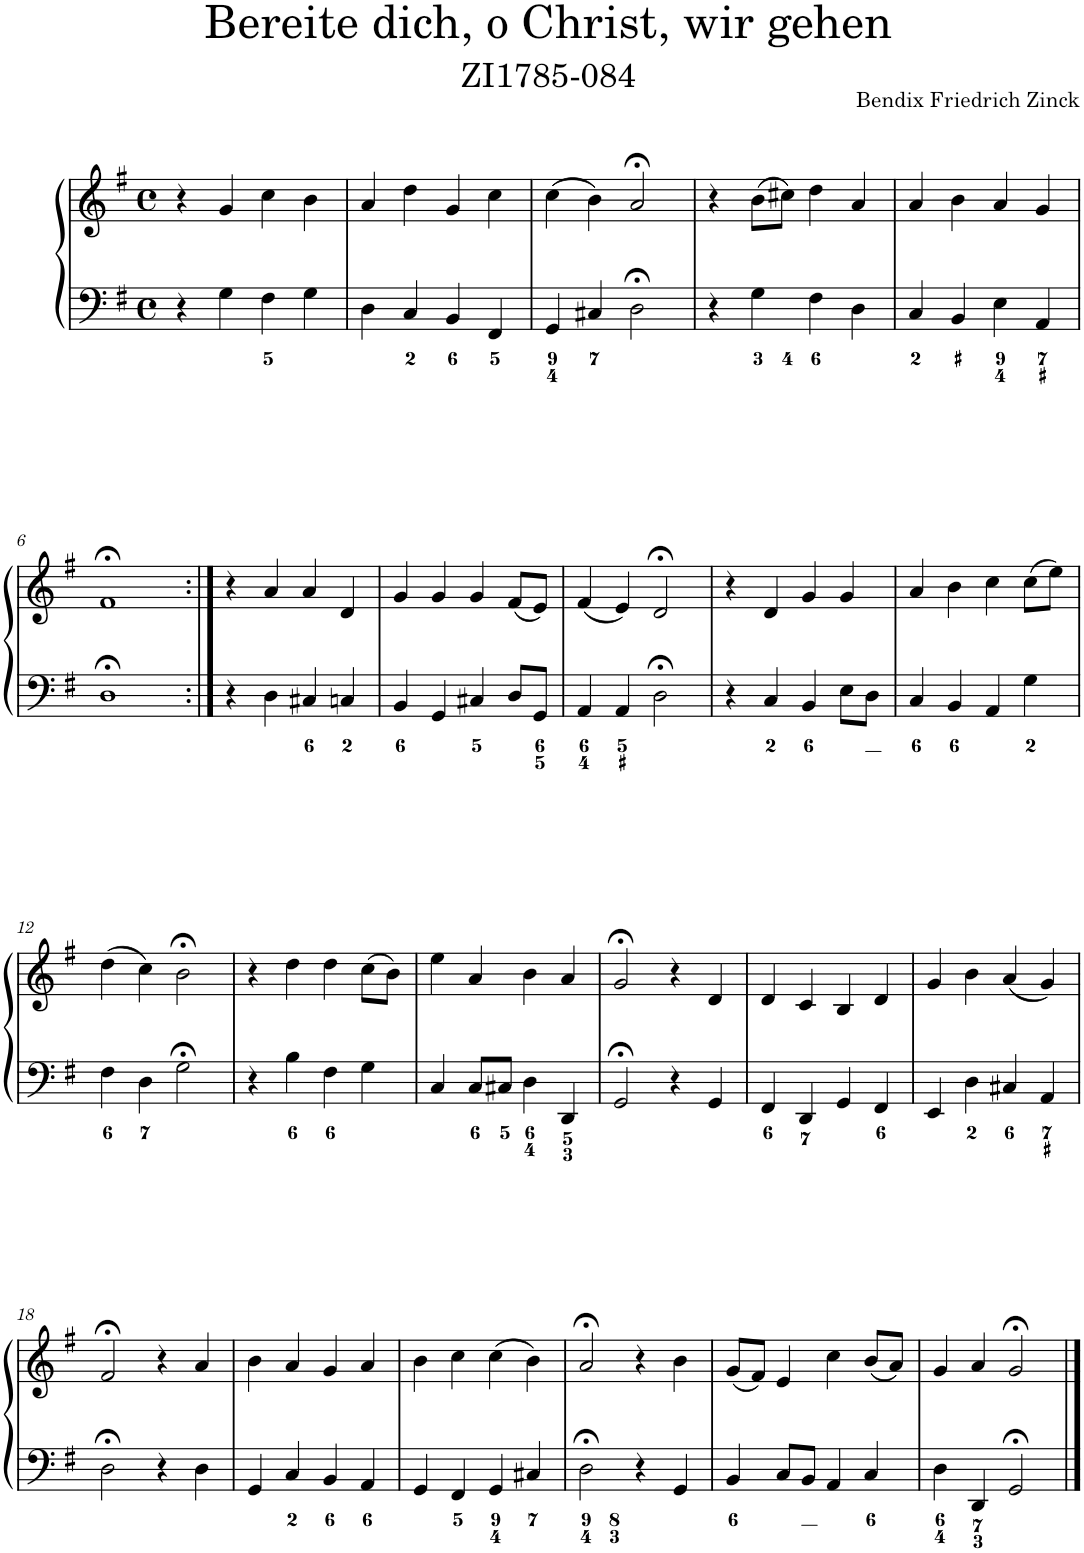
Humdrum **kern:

**kern	**kern
*part1	*part1
*staff2	*staff1
*I"Piano	*
*I'Pno.	*
*clefF4	*clefG2
*k[f#]	*k[f#]
*M4/4	*M4/4
*met(c)	*met(c)
=1	=1
4r	4r
4G\	4g/
4F#\	4cc\
4G\	4b\
=2	=2
4D\	4a/
4C/	4dd\
4BB/	4g/
4FF#/	4cc\
=3	=3
4GG/	(4cc\
4C#X/	4b\)
2D;<\	2a;</
=4	=4
4r	4r
4G\	(8b\L
.	8cc#X\J)
4F#\	4dd\
4D\	4a/
=5	=5
4C/	4a/
4BB/	4b\
4E\	4a/
4AA/	4g/
!!LO:LB:g=z
=6	=6
1D;<	1f#;<
=7:|!	=7:|!
4r	4r
4D\	4a/
4C#X/	4a/
4Cn/	4d/
=8	=8
4BB/	4g/
4GG/	4g/
4C#X/	4g/
8D/L	(8f#/L
8GG/J	8e/J)
=9	=9
4AA/	(4f#/
4AA/	4e/)
2D;<\	2d;</
=10	=10
4r	4r
4C/	4d/
4BB/	4g/
8E\L	4g/
8D\J	.
=11	=11
4C/	4a/
4BB/	4b\
4AA/	4cc\
4G\	(8cc\L
.	8ee\J)
!!LO:LB:g=z
=12	=12
4F#\	(4dd\
4D\	4cc\)
2G;<\	2b;<\
=13	=13
4r	4r
4B\	4dd\
4F#\	4dd\
4G\	(8cc\L
.	8b\J)
=14	=14
4C/	4ee\
8C/L	4a/
8C#X/J	.
4D\	4b\
4DD/	4a/
=15	=15
2GG;</	2g;</
4r	4r
4GG/	4d/
=16	=16
4FF#/	4d/
4DD/	4c/
4GG/	4B/
4FF#/	4d/
=17	=17
4EE/	4g/
4D\	4b\
4C#X/	(4a/
4AA/	4g/)
!!LO:LB:g=z
=18	=18
2D;<\	2f#;</
4r	4r
4D\	4a/
=19	=19
4GG/	4b\
4C/	4a/
4BB/	4g/
4AA/	4a/
=20	=20
4GG/	4b\
4FF#/	4cc\
4GG/	(4cc\
4C#X/	4b\)
=21	=21
2D;<\	2a;</
4r	4r
4GG/	4b\
=22	=22
4BB/	(8g/L
.	8f#/J)
8C/L	4e/
8BB/J	.
4AA/	4cc\
4C/	(8b/L
.	8a/J)
=23	=23
4D\	4g/
4DD/	4a/
2GG;</	2g;</
==	==
*-	*-
